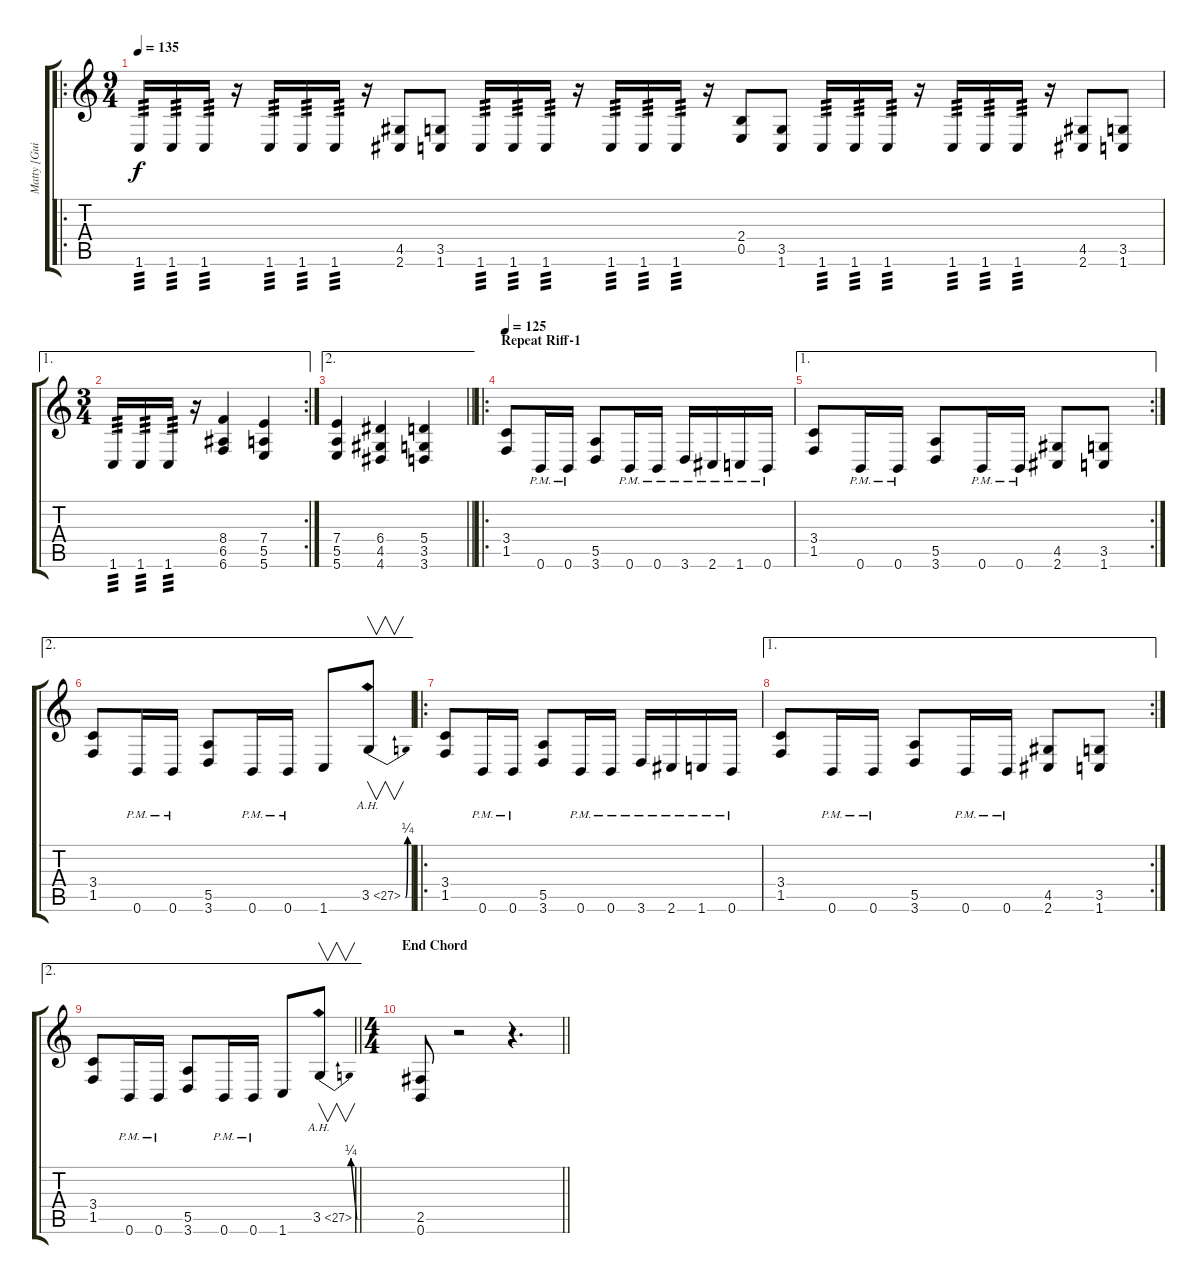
\track ("Matty [Guitar Right]" "Matty [Gui") {instrument distortionguitar}
\staff {score tabs}
\tuning (B3 Gb3 D3 A2 E2 B1) {hide}
\ro
\ts (9 4)
\tempo 135
\clef g2
\ks c
1.6.16{tp 3 dy f} 1.6.16{tp 3} 1.6.16{tp 3} r.16 1.6.16{tp 3} 1.6.16{tp 3} 1.6.16{tp 3} r.16 (4.5 2.6).8 (3.5 1.6).8 1.6.16{tp 3} 1.6.16{tp 3} 1.6.16{tp 3} r.16 1.6.16{tp 3} 1.6.16{tp 3} 1.6.16{tp 3} r.16 (2.4 0.5).8 (3.5 1.6).8 1.6.16{tp 3} 1.6.16{tp 3} 1.6.16{tp 3} r.16 1.6.16{tp 3} 1.6.16{tp 3} 1.6.16{tp 3} r.16 (4.5 2.6).8 (3.5 1.6).8 |
\ae 1
\rc 2
\ts (3 4)
1.6.16{tp 3} 1.6.16{tp 3} 1.6.16{tp 3} r.16 (8.4 6.5 6.6).4 (7.4 5.5 5.6).4 |
\ae 2
\barLineRight lightlight
(7.4 5.5 5.6).4 (6.4 4.5 4.6).4 (5.4 3.5 3.6).4 |
\ro
\section ("" "Repeat Riff-1")
\tempo 125
(3.4 1.5).8 0.6{pm}.16 0.6{pm}.16 (5.5 3.6).8 0.6{pm}.16 0.6{pm}.16 3.6{pm}.16 2.6{pm}.16 1.6{pm}.16 0.6{pm}.16 |
\ae 1
\rc 2
(3.4 1.5).8 0.6{pm}.16 0.6{pm}.16 (5.5 3.6).8 0.6{pm}.16 0.6{pm}.16 (4.5 2.6).8 (3.5 1.6).8 |
\ae 2
(3.4 1.5).8 0.6{pm}.16 0.6{pm}.16 (5.5 3.6).8 0.6{pm}.16 0.6{pm}.16 1.6.8 3.5{be (bend 0 0 60 1) ah 24}.8{v} |
\ro
(3.4 1.5).8 0.6{pm}.16 0.6{pm}.16 (5.5 3.6).8 0.6{pm}.16 0.6{pm}.16 3.6{pm}.16 2.6{pm}.16 1.6{pm}.16 0.6{pm}.16 |
\ae 1
\rc 2
(3.4 1.5).8 0.6{pm}.16 0.6{pm}.16 (5.5 3.6).8 0.6{pm}.16 0.6{pm}.16 (4.5 2.6).8 (3.5 1.6).8 |
\ae 2
\barLineRight lightlight
(3.4 1.5).8 0.6{pm}.16 0.6{pm}.16 (5.5 3.6).8 0.6{pm}.16 0.6{pm}.16 1.6.8 3.5{be (bend 0 0 60 1) ah 24}.8{v} |
\ts (4 4)
\section ("" "End Chord")
\barLineRight lightlight
(2.5 0.6).8 r.2 r.4{d}
